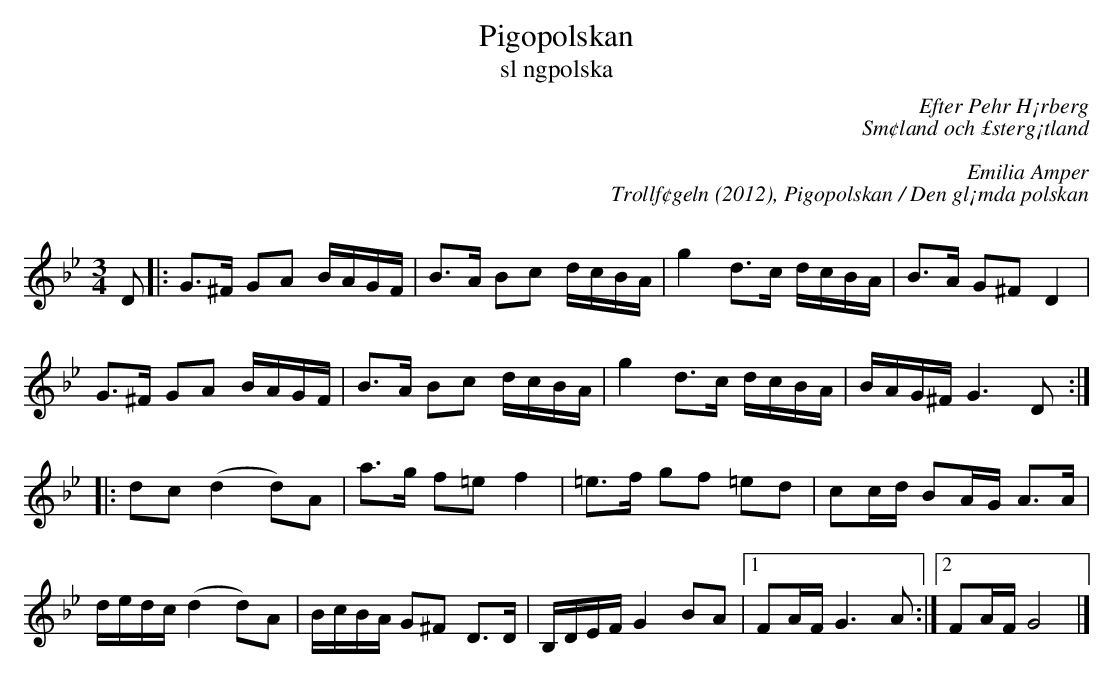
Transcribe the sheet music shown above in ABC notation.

X:1
Q: 86
T: Pigopolskan
T: sl ngpolska
C: Efter Pehr H¡rberg
C: Sm¢land och £sterg¡tland
C:
C: Emilia Amper
C: Trollf¢geln (2012), Pigopolskan / Den gl¡mda polskan
M: 3/4
L: 1/8
K: Gm
D |: G3/^F/ GA B/A/G/F/ | B3/A/ Bc d/c/B/A/ | g2 d3/c/ d/c/B/A/ | B3/A/ G^F D2 |
G3/^F/ GA B/A/G/F/ | B3/A/ Bc d/c/B/A/ | g2 d3/c/ d/c/B/A/ | B/A/G/^F/ G3 D :|
|: dc (d2 d)A | a3/g/ f=e f2 | =e3/f/ gf =ed | cc/d/ BA/G/ A3/A/ |
d/e/d/c/ (d2 d)A | B/c/B/A/ G^F D3/D/ | B,/D/E/F/ G2 BA |[1 FA/F/ G3 A :|[2 FA/F/ G4 |]
